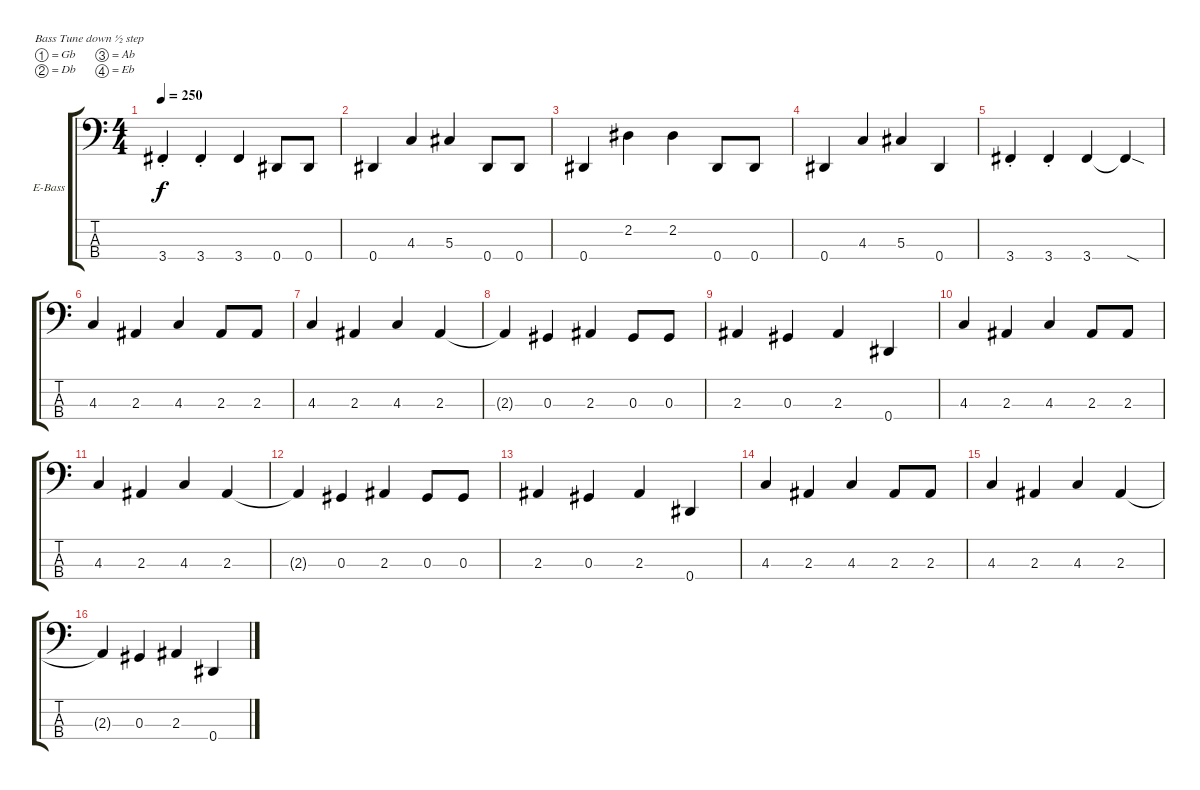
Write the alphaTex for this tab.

\bracketExtendMode groupsimilarinstruments
\firstSystemTrackNameOrientation horizontal
\otherSystemsTrackNameOrientation horizontal
\track ("Duff McKagan" "E-Bass") {instrument electricbasspick}
\staff {score tabs}
\tuning (Gb2 Db2 Ab1 Eb1)
\ts (4 4)
\tempo 250
\clef f4
\ks c
3.4{st}.4{dy f} 3.4{st}.4 3.4.4 0.4.8 0.4.8 |
0.4.4 4.3.4 5.3.4 0.4.8 0.4.8 |
0.4.4 2.2.4 2.2.4 0.4.8 0.4.8 |
0.4.4 4.3.4 5.3.4 0.4.4 |
3.4{st}.4 3.4{st}.4 3.4.4 3.4{sod t}.4 |
4.3.4 2.3.4 4.3.4 2.3.8 2.3.8 |
4.3.4 2.3.4 4.3.4 2.3.4 |
2.3{t}.4 0.3.4 2.3.4 0.3.8 0.3.8 |
2.3.4 0.3.4 2.3.4 0.4.4 |
4.3.4 2.3.4 4.3.4 2.3.8 2.3.8 |
4.3.4 2.3.4 4.3.4 2.3.4 |
2.3{t}.4 0.3.4 2.3.4 0.3.8 0.3.8 |
2.3.4 0.3.4 2.3.4 0.4.4 |
4.3.4 2.3.4 4.3.4 2.3.8 2.3.8 |
4.3.4 2.3.4 4.3.4 2.3.4 |
2.3{t}.4 0.3.4 2.3.4 0.4.4
